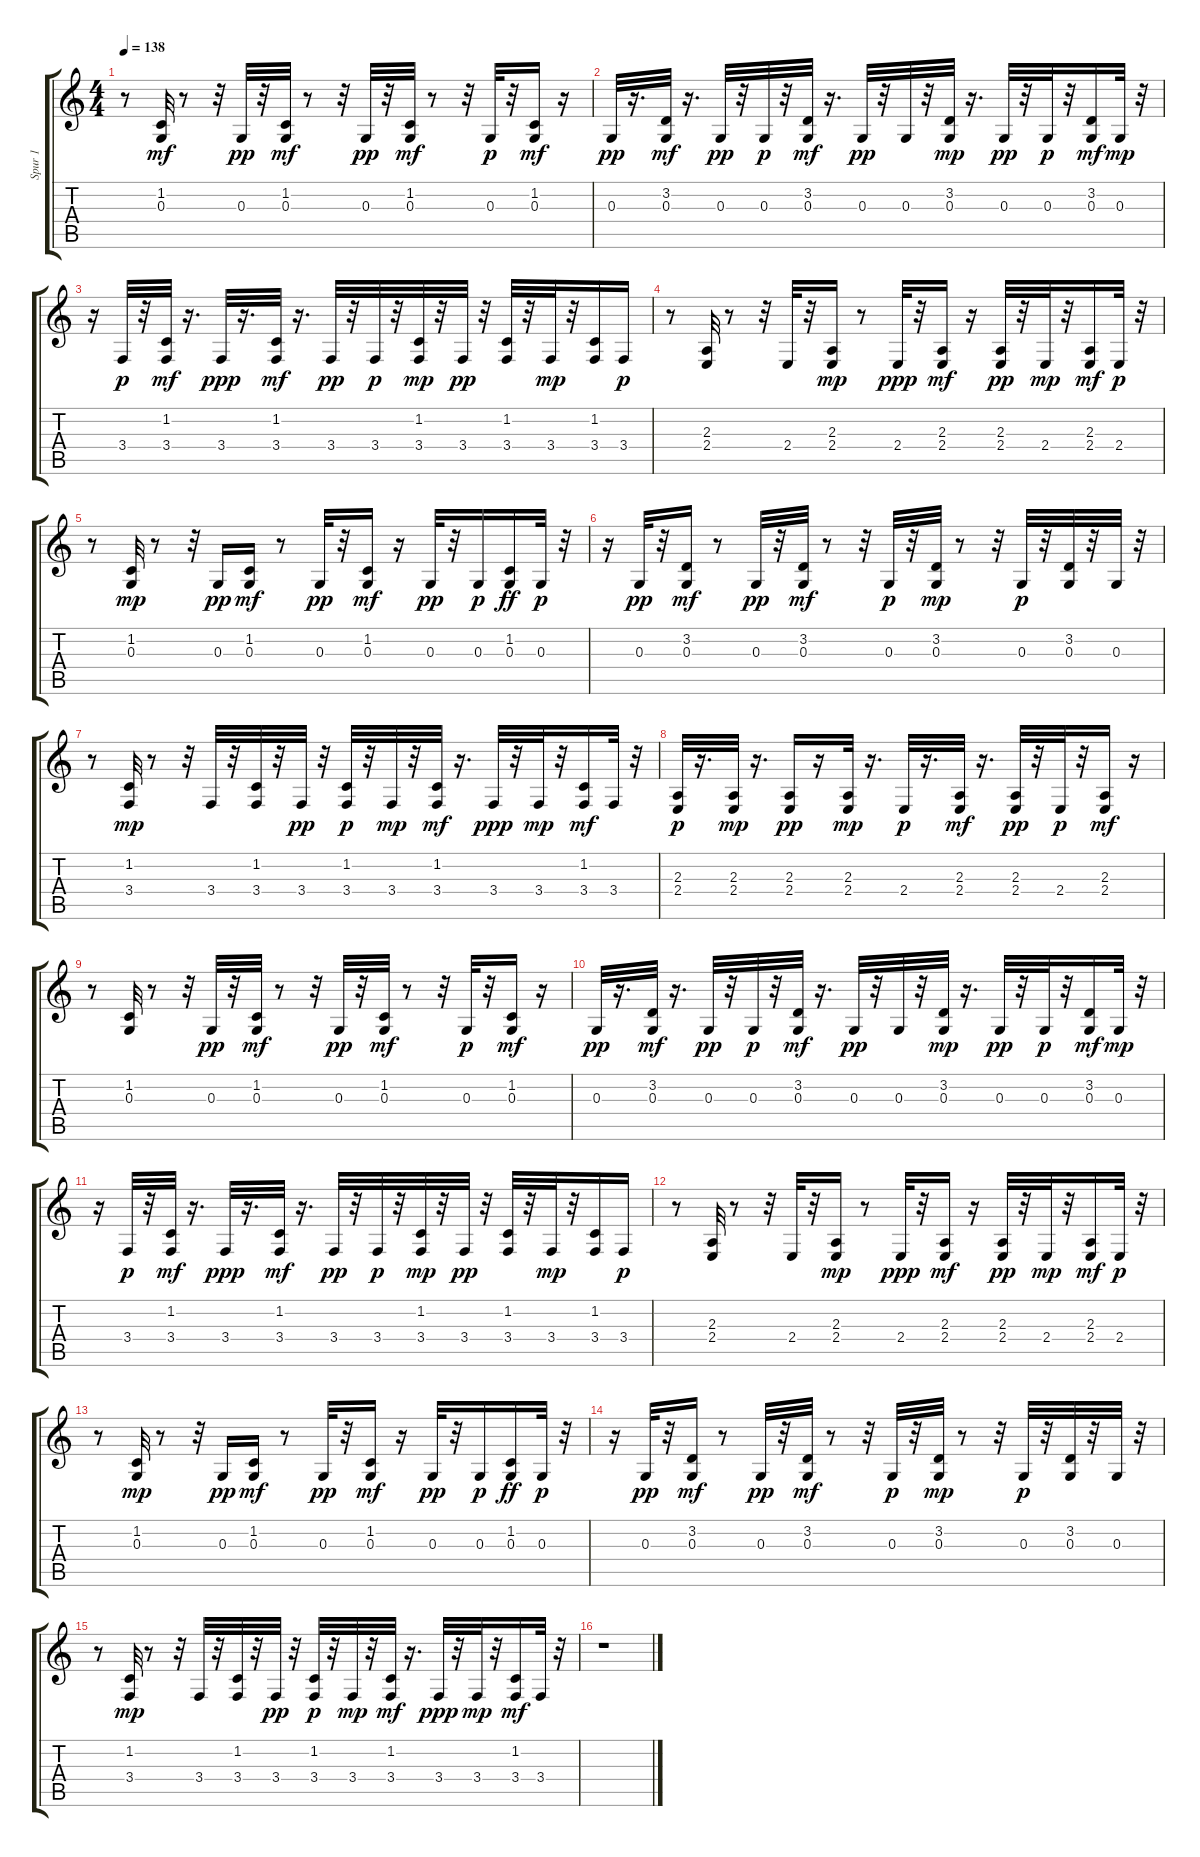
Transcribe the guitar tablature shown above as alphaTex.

\track ("Spur 1" "Spur 1") {instrument lead2sawtooth}
\staff {score tabs}
\tuning (E4 B3 G3 D3 A2 E2) {hide}
\ts (4 4)
\tempo 138
\clef g2
\ks c
r.8{dy mf} (1.2 0.3).32 r.8 r.32 0.3.32{dy pp} r.32 (1.2 0.3).32{dy mf} r.8 r.32 0.3.32{dy pp} r.32 (1.2 0.3).32{dy mf} r.8 r.32 0.3.32{dy p} r.32 (1.2 0.3).16{dy mf} r.16 |
0.3.32{dy pp} r.16{d} (3.2 0.3).32{dy mf} r.16{d} 0.3.32{dy pp} r.32 0.3.32{dy p} r.32 (3.2 0.3).32{dy mf} r.16{d} 0.3.32{dy pp} r.32 0.3.32 r.32 (3.2 0.3).32{dy mp} r.16{d} 0.3.32{dy pp} r.32 0.3.32{dy p} r.32 (3.2 0.3).16{dy mf} 0.3.32{dy mp} r.32 |
r.16 3.4.32{dy p} r.32 (1.2 3.4).32{dy mf} r.16{d} 3.4.32{dy ppp} r.16{d} (1.2 3.4).32{dy mf} r.16{d} 3.4.32{dy pp} r.32 3.4.32{dy p} r.32 (1.2 3.4).32{dy mp} r.32 3.4.32{dy pp} r.32 (1.2 3.4).32 r.32 3.4.32{dy mp} r.32 (1.2 3.4).16 3.4.16{dy p} |
r.8 (2.3 2.4).32 r.8 r.32 2.4.32 r.32 (2.3 2.4).16{dy mp} r.8 2.4.32{dy ppp} r.32 (2.3 2.4).16{dy mf} r.16 (2.3 2.4).32{dy pp} r.32 2.4.32{dy mp} r.32 (2.3 2.4).16{dy mf} 2.4.32{dy p} r.32 |
r.8 (1.2 0.3).32{dy mp} r.8 r.32 0.3.16{dy pp} (1.2 0.3).16{dy mf} r.8 0.3.32{dy pp} r.32 (1.2 0.3).16{dy mf} r.16 0.3.32{dy pp} r.32 0.3.16{dy p} (1.2 0.3).16{dy ff} 0.3.32{dy p} r.32 |
r.16 0.3.32{dy pp} r.32 (3.2 0.3).16{dy mf} r.8 0.3.32{dy pp} r.32 (3.2 0.3).32{dy mf} r.8 r.32 0.3.32{dy p} r.32 (3.2 0.3).32{dy mp} r.8 r.32 0.3.32{dy p} r.32 (3.2 0.3).32 r.32 0.3.32 r.32 |
r.8 (1.2 3.4).32{dy mp} r.8 r.32 3.4.32 r.32 (1.2 3.4).32 r.32 3.4.32{dy pp} r.32 (1.2 3.4).32{dy p} r.32 3.4.32{dy mp} r.32 (1.2 3.4).32{dy mf} r.16{d} 3.4.32{dy ppp} r.32 3.4.32{dy mp} r.32 (1.2 3.4).16{dy mf} 3.4.32 r.32 |
(2.3 2.4).32{dy p} r.16{d} (2.3 2.4).32{dy mp} r.16{d} (2.3 2.4).16{dy pp} r.16 (2.3 2.4).32{dy mp} r.16{d} 2.4.32{dy p} r.16{d} (2.3 2.4).32{dy mf} r.16{d} (2.3 2.4).32{dy pp} r.32 2.4.32{dy p} r.32 (2.3 2.4).16{dy mf} r.16 |
r.8 (1.2 0.3).32 r.8 r.32 0.3.32{dy pp} r.32 (1.2 0.3).32{dy mf} r.8 r.32 0.3.32{dy pp} r.32 (1.2 0.3).32{dy mf} r.8 r.32 0.3.32{dy p} r.32 (1.2 0.3).16{dy mf} r.16 |
0.3.32{dy pp} r.16{d} (3.2 0.3).32{dy mf} r.16{d} 0.3.32{dy pp} r.32 0.3.32{dy p} r.32 (3.2 0.3).32{dy mf} r.16{d} 0.3.32{dy pp} r.32 0.3.32 r.32 (3.2 0.3).32{dy mp} r.16{d} 0.3.32{dy pp} r.32 0.3.32{dy p} r.32 (3.2 0.3).16{dy mf} 0.3.32{dy mp} r.32 |
r.16 3.4.32{dy p} r.32 (1.2 3.4).32{dy mf} r.16{d} 3.4.32{dy ppp} r.16{d} (1.2 3.4).32{dy mf} r.16{d} 3.4.32{dy pp} r.32 3.4.32{dy p} r.32 (1.2 3.4).32{dy mp} r.32 3.4.32{dy pp} r.32 (1.2 3.4).32 r.32 3.4.32{dy mp} r.32 (1.2 3.4).16 3.4.16{dy p} |
r.8 (2.3 2.4).32 r.8 r.32 2.4.32 r.32 (2.3 2.4).16{dy mp} r.8 2.4.32{dy ppp} r.32 (2.3 2.4).16{dy mf} r.16 (2.3 2.4).32{dy pp} r.32 2.4.32{dy mp} r.32 (2.3 2.4).16{dy mf} 2.4.32{dy p} r.32 |
r.8 (1.2 0.3).32{dy mp} r.8 r.32 0.3.16{dy pp} (1.2 0.3).16{dy mf} r.8 0.3.32{dy pp} r.32 (1.2 0.3).16{dy mf} r.16 0.3.32{dy pp} r.32 0.3.16{dy p} (1.2 0.3).16{dy ff} 0.3.32{dy p} r.32 |
r.16 0.3.32{dy pp} r.32 (3.2 0.3).16{dy mf} r.8 0.3.32{dy pp} r.32 (3.2 0.3).32{dy mf} r.8 r.32 0.3.32{dy p} r.32 (3.2 0.3).32{dy mp} r.8 r.32 0.3.32{dy p} r.32 (3.2 0.3).32 r.32 0.3.32 r.32 |
r.8 (1.2 3.4).32{dy mp} r.8 r.32 3.4.32 r.32 (1.2 3.4).32 r.32 3.4.32{dy pp} r.32 (1.2 3.4).32{dy p} r.32 3.4.32{dy mp} r.32 (1.2 3.4).32{dy mf} r.16{d} 3.4.32{dy ppp} r.32 3.4.32{dy mp} r.32 (1.2 3.4).16{dy mf} 3.4.32 r.32 |
r.1
